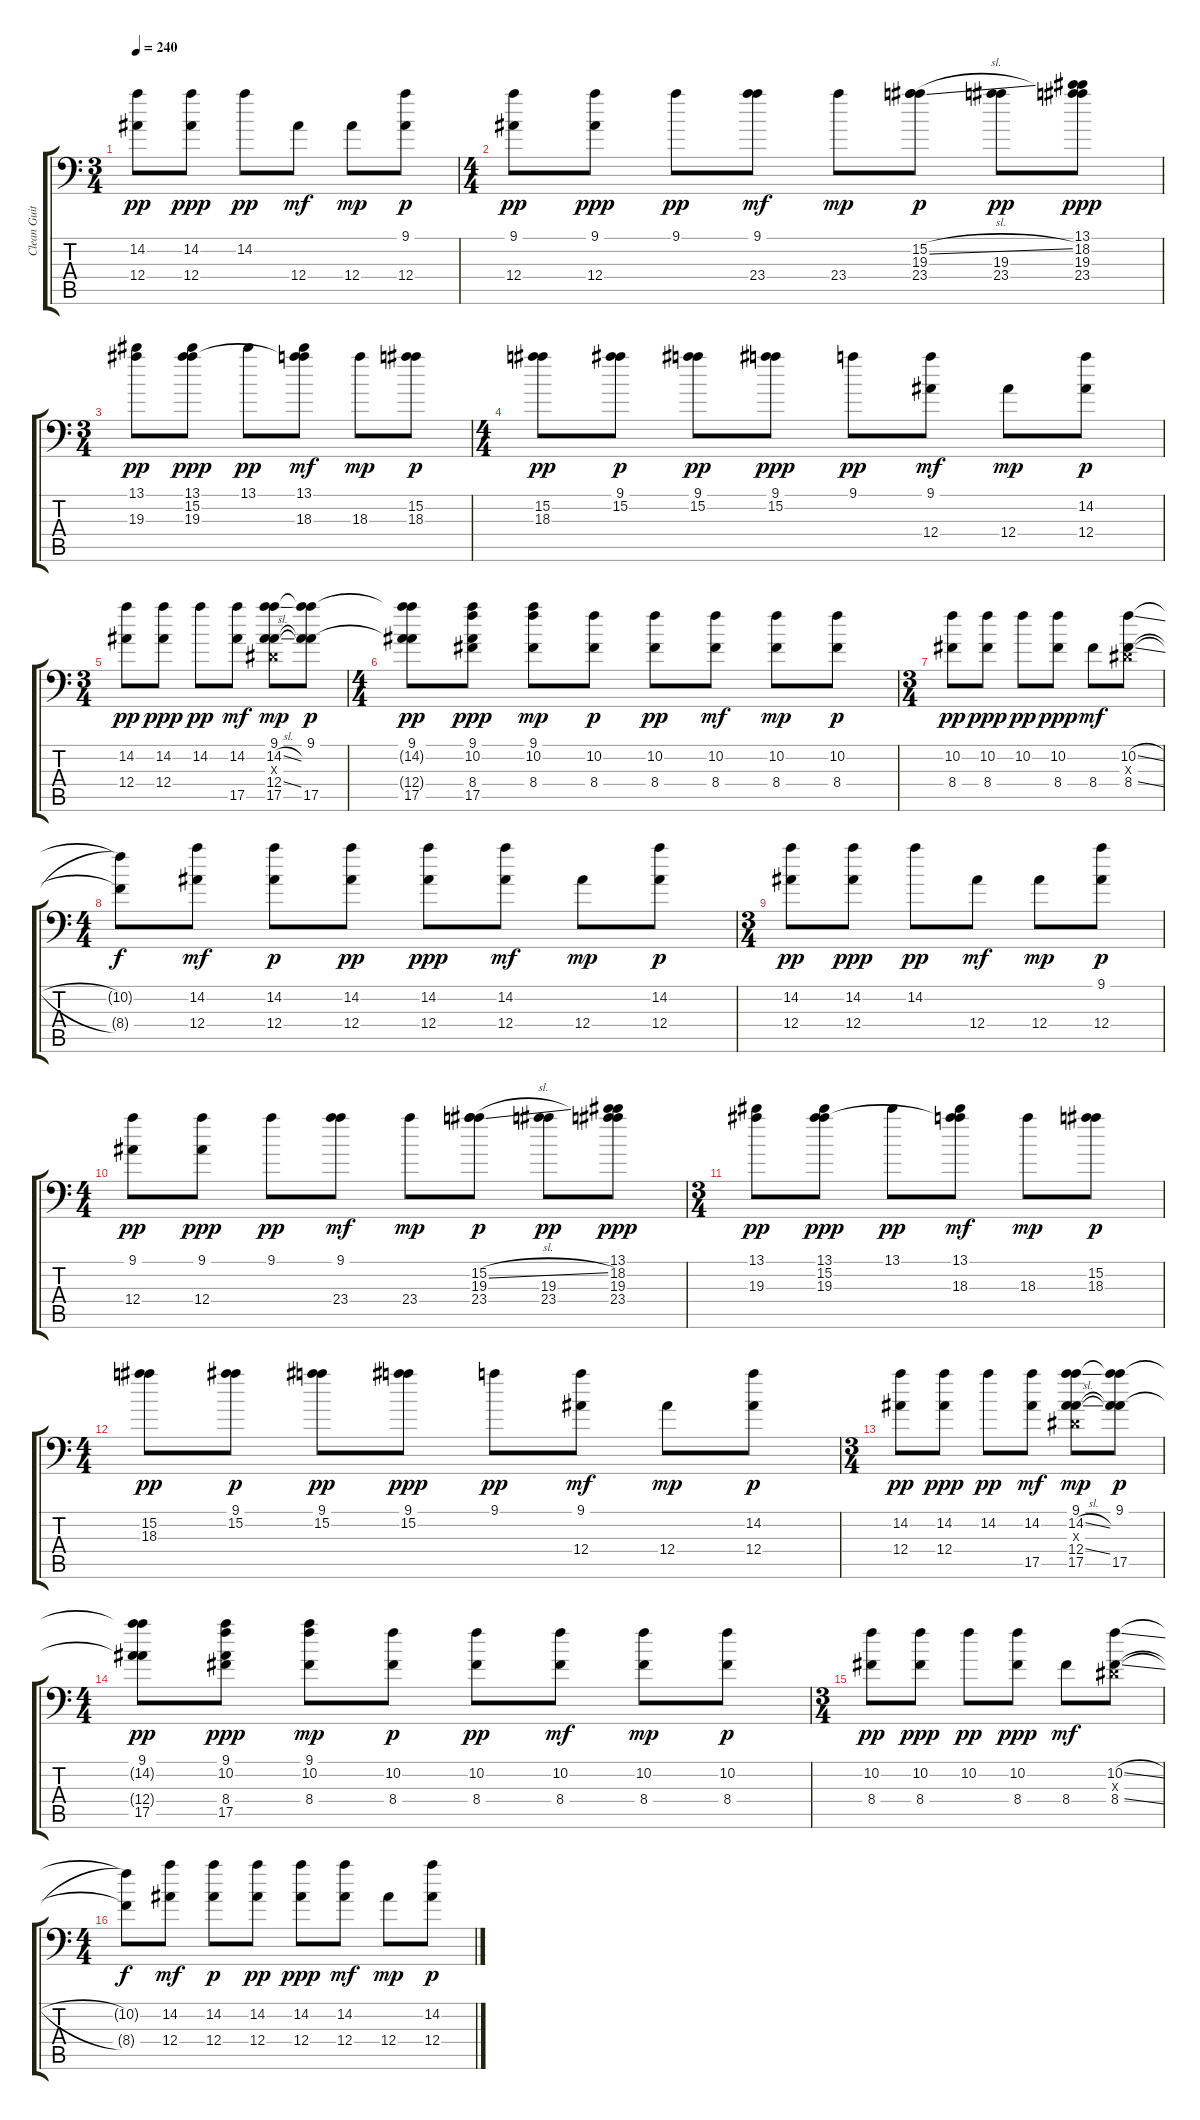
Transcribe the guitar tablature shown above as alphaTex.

\track ("Clean Guitar (Delay)" "Clean Guit") {instrument electricguitarjazz}
\staff {score tabs}
\tuning (C4 G3 Eb3 Bb2 F2 Bb1) {hide}
\ts (3 4)
\tempo 240
\clef f4
\ks c
(14.2 12.4).8{dy pp} (14.2 12.4).8{dy ppp} 14.2.8{dy pp} 12.4.8{dy mf} 12.4.8{dy mp} (9.1 12.4).8{dy p} |
\ts (4 4)
(9.1 12.4).8{dy pp} (9.1 12.4).8{dy ppp} 9.1.8{dy pp} (9.1 23.4).8{dy mf} 23.4.8{dy mp} (15.2{sl} 19.3 23.4).8{dy p} (19.3 23.4).8{dy pp} (13.1 18.2 19.3 23.4).8{dy ppp} |
\ts (3 4)
(13.1 19.3).8{dy pp} (13.1 15.2 19.3).8{dy ppp} 13.1.8{dy pp} (13.1 15.2{t} 18.3).8{dy mf} 18.3.8{dy mp} (15.2 18.3).8{dy p} |
\ts (4 4)
(15.2 18.3).8{dy pp} (9.1 15.2).8{dy p} (9.1 15.2).8{dy pp} (9.1 15.2).8{dy ppp} 9.1.8{dy pp} (9.1 12.4).8{dy mf} 12.4.8{dy mp volume 6} (14.2 12.4).8{dy p} |
\ts (3 4)
(14.2 12.4).8{dy pp} (14.2 12.4).8{dy ppp} 14.2.8{dy pp} (14.2 17.5).8{dy mf} (9.1 14.2{sl} 0.3{x} 12.4{sl} 17.5).8{dy mp} (9.1 14.2{t} 12.4{t} 17.5).8{dy p} |
\ts (4 4)
(9.1 14.2{t} 12.4{t} 17.5).8{dy pp} (9.1 10.2 8.4 17.5).8{dy ppp} (9.1 10.2 8.4).8{dy mp} (10.2 8.4).8{dy p} (10.2 8.4).8{dy pp} (10.2 8.4).8{dy mf} (10.2 8.4).8{dy mp} (10.2 8.4).8{dy p} |
\ts (3 4)
(10.2 8.4).8{dy pp} (10.2 8.4).8{dy ppp} 10.2.8{dy pp} (10.2 8.4).8{dy ppp} 8.4.8{dy mf} (10.2{sl} 0.3{x} 8.4{sl}).8 |
\ts (4 4)
(10.2{t} 8.4{t}).8{dy f} (14.2 12.4).8{dy mf} (14.2 12.4).8{dy p} (14.2 12.4).8{dy pp} (14.2 12.4).8{dy ppp} (14.2 12.4).8{dy mf} 12.4.8{dy mp} (14.2 12.4).8{dy p} |
\ts (3 4)
(14.2 12.4).8{dy pp} (14.2 12.4).8{dy ppp} 14.2.8{dy pp} 12.4.8{dy mf} 12.4.8{dy mp volume 9} (9.1 12.4).8{dy p} |
\ts (4 4)
(9.1 12.4).8{dy pp} (9.1 12.4).8{dy ppp} 9.1.8{dy pp} (9.1 23.4).8{dy mf} 23.4.8{dy mp} (15.2{sl} 19.3 23.4).8{dy p} (19.3 23.4).8{dy pp} (13.1 18.2 19.3 23.4).8{dy ppp} |
\ts (3 4)
(13.1 19.3).8{dy pp} (13.1 15.2 19.3).8{dy ppp} 13.1.8{dy pp} (13.1 15.2{t} 18.3).8{dy mf} 18.3.8{dy mp} (15.2 18.3).8{dy p} |
\ts (4 4)
(15.2 18.3).8{dy pp} (9.1 15.2).8{dy p} (9.1 15.2).8{dy pp} (9.1 15.2).8{dy ppp} 9.1.8{dy pp} (9.1 12.4).8{dy mf} 12.4.8{dy mp} (14.2 12.4).8{dy p} |
\ts (3 4)
(14.2 12.4).8{dy pp} (14.2 12.4).8{dy ppp} 14.2.8{dy pp} (14.2 17.5).8{dy mf} (9.1 14.2{sl} 0.3{x} 12.4{sl} 17.5).8{dy mp} (9.1 14.2{t} 12.4{t} 17.5).8{dy p} |
\ts (4 4)
(9.1 14.2{t} 12.4{t} 17.5).8{dy pp} (9.1 10.2 8.4 17.5).8{dy ppp} (9.1 10.2 8.4).8{dy mp} (10.2 8.4).8{dy p} (10.2 8.4).8{dy pp volume 14} (10.2 8.4).8{dy mf} (10.2 8.4).8{dy mp} (10.2 8.4).8{dy p} |
\ts (3 4)
(10.2 8.4).8{dy pp} (10.2 8.4).8{dy ppp} 10.2.8{dy pp} (10.2 8.4).8{dy ppp} 8.4.8{dy mf} (10.2{sl} 0.3{x} 8.4{sl}).8 |
\ts (4 4)
(10.2{t} 8.4{t}).8{dy f} (14.2 12.4).8{dy mf} (14.2 12.4).8{dy p} (14.2 12.4).8{dy pp} (14.2 12.4).8{dy ppp} (14.2 12.4).8{dy mf} 12.4.8{dy mp} (14.2 12.4).8{dy p}
